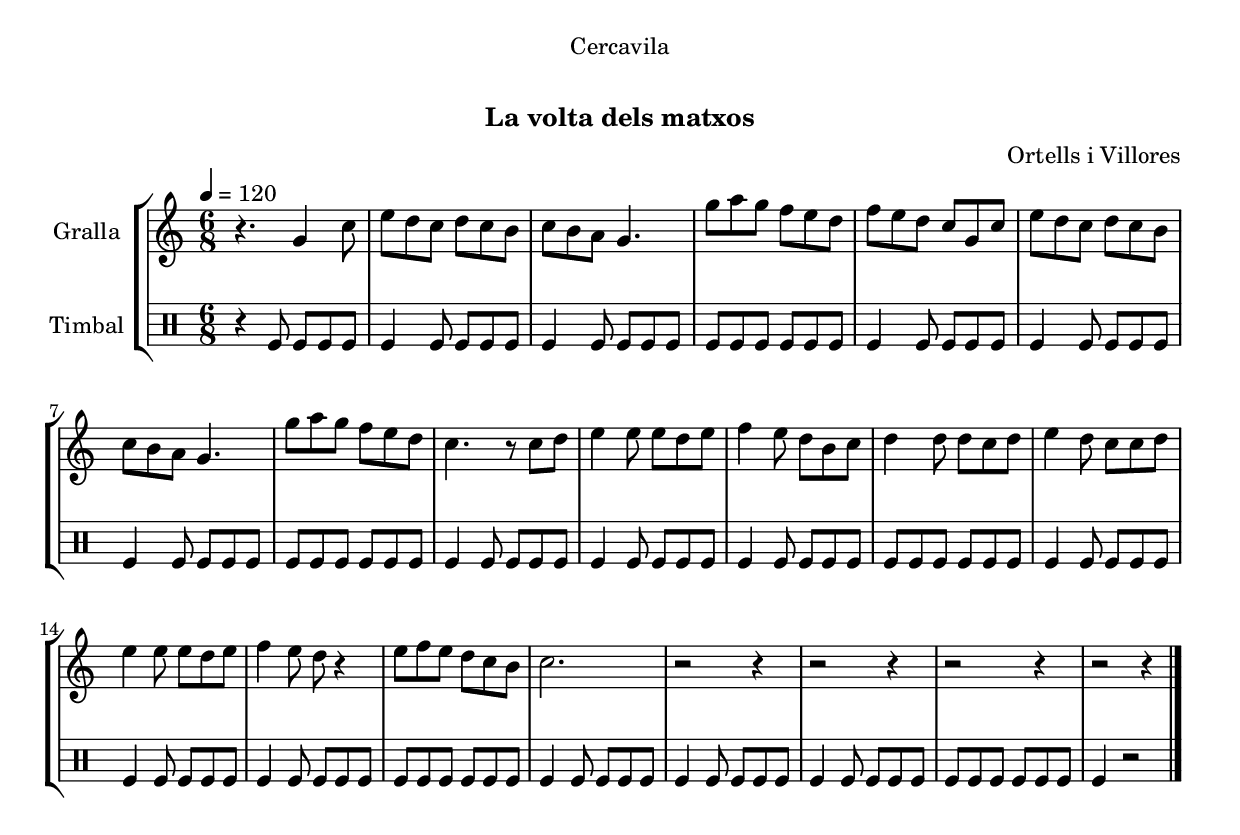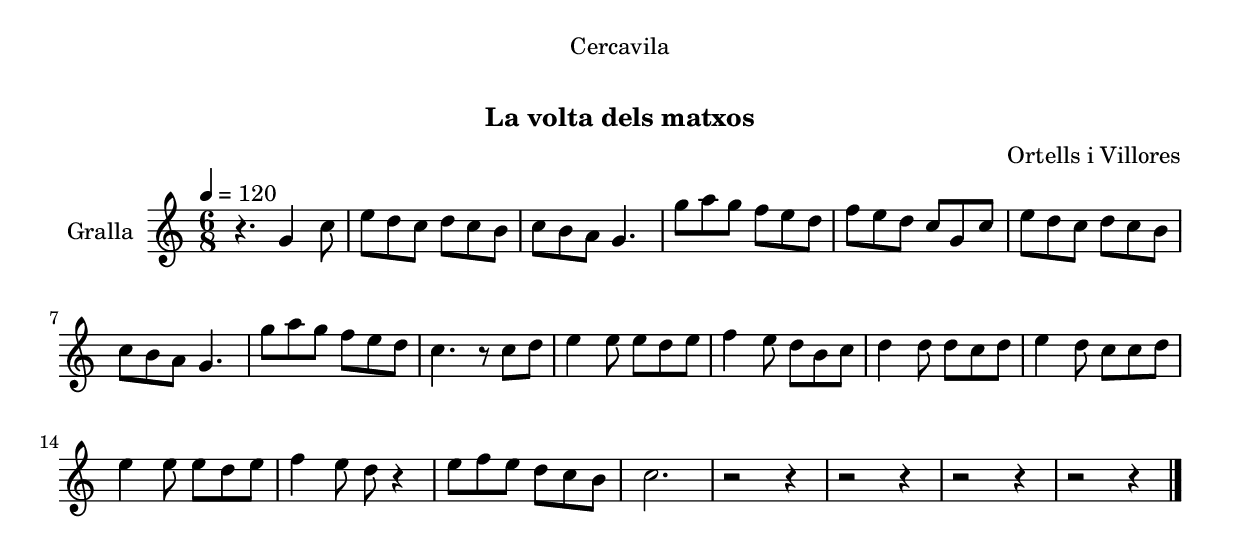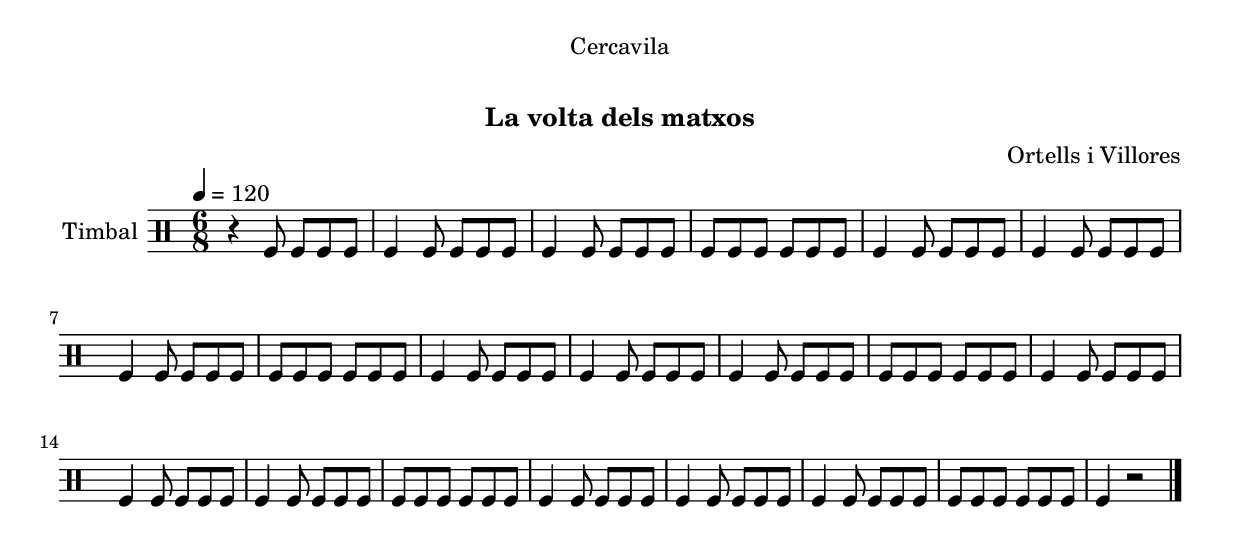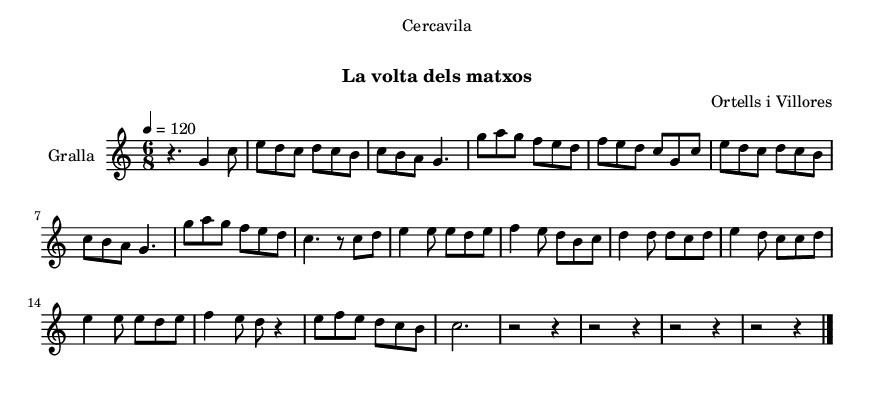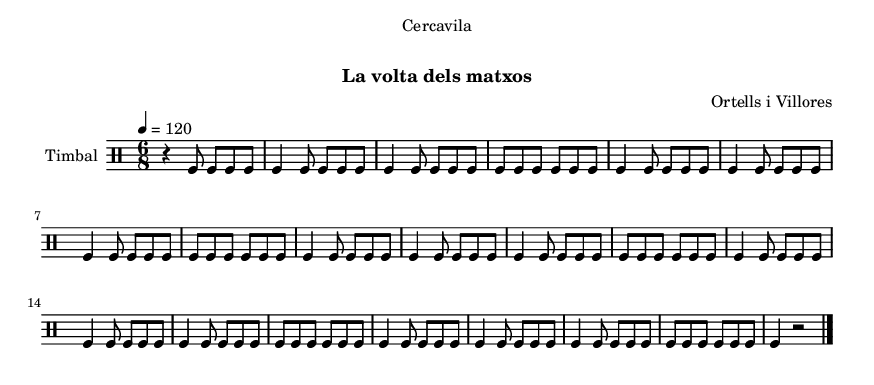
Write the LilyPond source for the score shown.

\version "2.16.0"

\header {
  dedication="Cercavila"
  title="  "
  subtitle="La volta dels matxos"
  subsubtitle=""
  poet=""
  meter=""
  piece=""
  composer="Ortells i Villores"
  arranger=""
  opus=""
  instrument=""
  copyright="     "
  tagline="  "
}

liniaroAa =
\relative g'
{
  \tempo 4=120
  \clef treble
  \key c \major
  \time 6/8
  r4. g4 c8  |
  e8 d c d c b  |
  c8 b a g4.  |
  g'8 a g f e d  |
  %05
  f8 e d c g c  |
  e8 d c d c b  |
  c8 b a g4.  |
  g'8 a g f e d  |
  c4. r8 c d  |
  %10
  e4 e8 e d e  |
  f4 e8 d b c  |
  d4 d8 d c d  |
  e4 d8 c c d  |
  e4 e8 e d e  |
  %15
  f4 e8 d r4  |
  e8 f e d c b  |
  c2.  |
  r2 r4  |
  r2 r4  |
  %20
  r2 r4  |
  r2 r4  \bar "|."
}

liniaroAb =
\drummode
{
  \tempo 4=120
  \time 6/8
  r4 tomfl8 tomfl tomfl tomfl  |
  tomfl4 tomfl8 tomfl tomfl tomfl  |
  tomfl4 tomfl8 tomfl tomfl tomfl  |
  tomfl8 tomfl tomfl tomfl tomfl tomfl  |
  %05
  tomfl4 tomfl8 tomfl tomfl tomfl  |
  tomfl4 tomfl8 tomfl tomfl tomfl  |
  tomfl4 tomfl8 tomfl tomfl tomfl  |
  tomfl8 tomfl tomfl tomfl tomfl tomfl  |
  tomfl4 tomfl8 tomfl tomfl tomfl  |
  %10
  tomfl4 tomfl8 tomfl tomfl tomfl  |
  tomfl4 tomfl8 tomfl tomfl tomfl  |
  tomfl8 tomfl tomfl tomfl tomfl tomfl  |
  tomfl4 tomfl8 tomfl tomfl tomfl  |
  tomfl4 tomfl8 tomfl tomfl tomfl  |
  %15
  tomfl4 tomfl8 tomfl tomfl tomfl  |
  tomfl8 tomfl tomfl tomfl tomfl tomfl  |
  tomfl4 tomfl8 tomfl tomfl tomfl  |
  tomfl4 tomfl8 tomfl tomfl tomfl  |
  tomfl4 tomfl8 tomfl tomfl tomfl  |
  %20
  tomfl8 tomfl tomfl tomfl tomfl tomfl  |
  tomfl4 r2  \bar "|."
}

\book {

\paper {
  print-page-number = false
}

\bookpart {
  \score {
    \new StaffGroup {
      \override Score.RehearsalMark #'self-alignment-X = #LEFT
      <<
        \new Staff \with {instrumentName = #"Gralla" } \liniaroAa
        \new DrumStaff \with {instrumentName = #"Timbal" } \liniaroAb
      >>
    }
    \layout {}
  }\score { \unfoldRepeats
    \new StaffGroup {
      \override Score.RehearsalMark #'self-alignment-X = #LEFT
      <<
        \new Staff \with {instrumentName = #"Gralla" } \liniaroAa
        \new DrumStaff \with {instrumentName = #"Timbal" } \liniaroAb
      >>
    }
    \midi {}
  }
}

\bookpart {
  \header {}
  \score {
    \new StaffGroup {
      \override Score.RehearsalMark #'self-alignment-X = #LEFT
      <<
        \new Staff \with {instrumentName = #"Gralla" } \liniaroAa
      >>
    }
    \layout {}
  }\score { \unfoldRepeats
    \new StaffGroup {
      \override Score.RehearsalMark #'self-alignment-X = #LEFT
      <<
        \new Staff \with {instrumentName = #"Gralla" } \liniaroAa
      >>
    }
    \midi {}
  }
}

\bookpart {
  \header {}
  \score {
    \new StaffGroup {
      \override Score.RehearsalMark #'self-alignment-X = #LEFT
      <<
        \new DrumStaff \with {instrumentName = #"Timbal" } \liniaroAb
      >>
    }
    \layout {}
  }\score { \unfoldRepeats
    \new StaffGroup {
      \override Score.RehearsalMark #'self-alignment-X = #LEFT
      <<
        \new DrumStaff \with {instrumentName = #"Timbal" } \liniaroAb
      >>
    }
    \midi {}
  }
}

}

\book {

\paper {
  print-page-number = false
  #(set-paper-size "a6landscape")
  #(layout-set-staff-size 14)
}

\bookpart {
  \header {}
  \score {
    \new StaffGroup {
      \override Score.RehearsalMark #'self-alignment-X = #LEFT
      <<
        \new Staff \with {instrumentName = #"Gralla" } \liniaroAa
      >>
    }
    \layout {}
  }
}

\bookpart {
  \header {}
  \score {
    \new StaffGroup {
      \override Score.RehearsalMark #'self-alignment-X = #LEFT
      <<
        \new DrumStaff \with {instrumentName = #"Timbal" } \liniaroAb
      >>
    }
    \layout {}
  }
}

}

